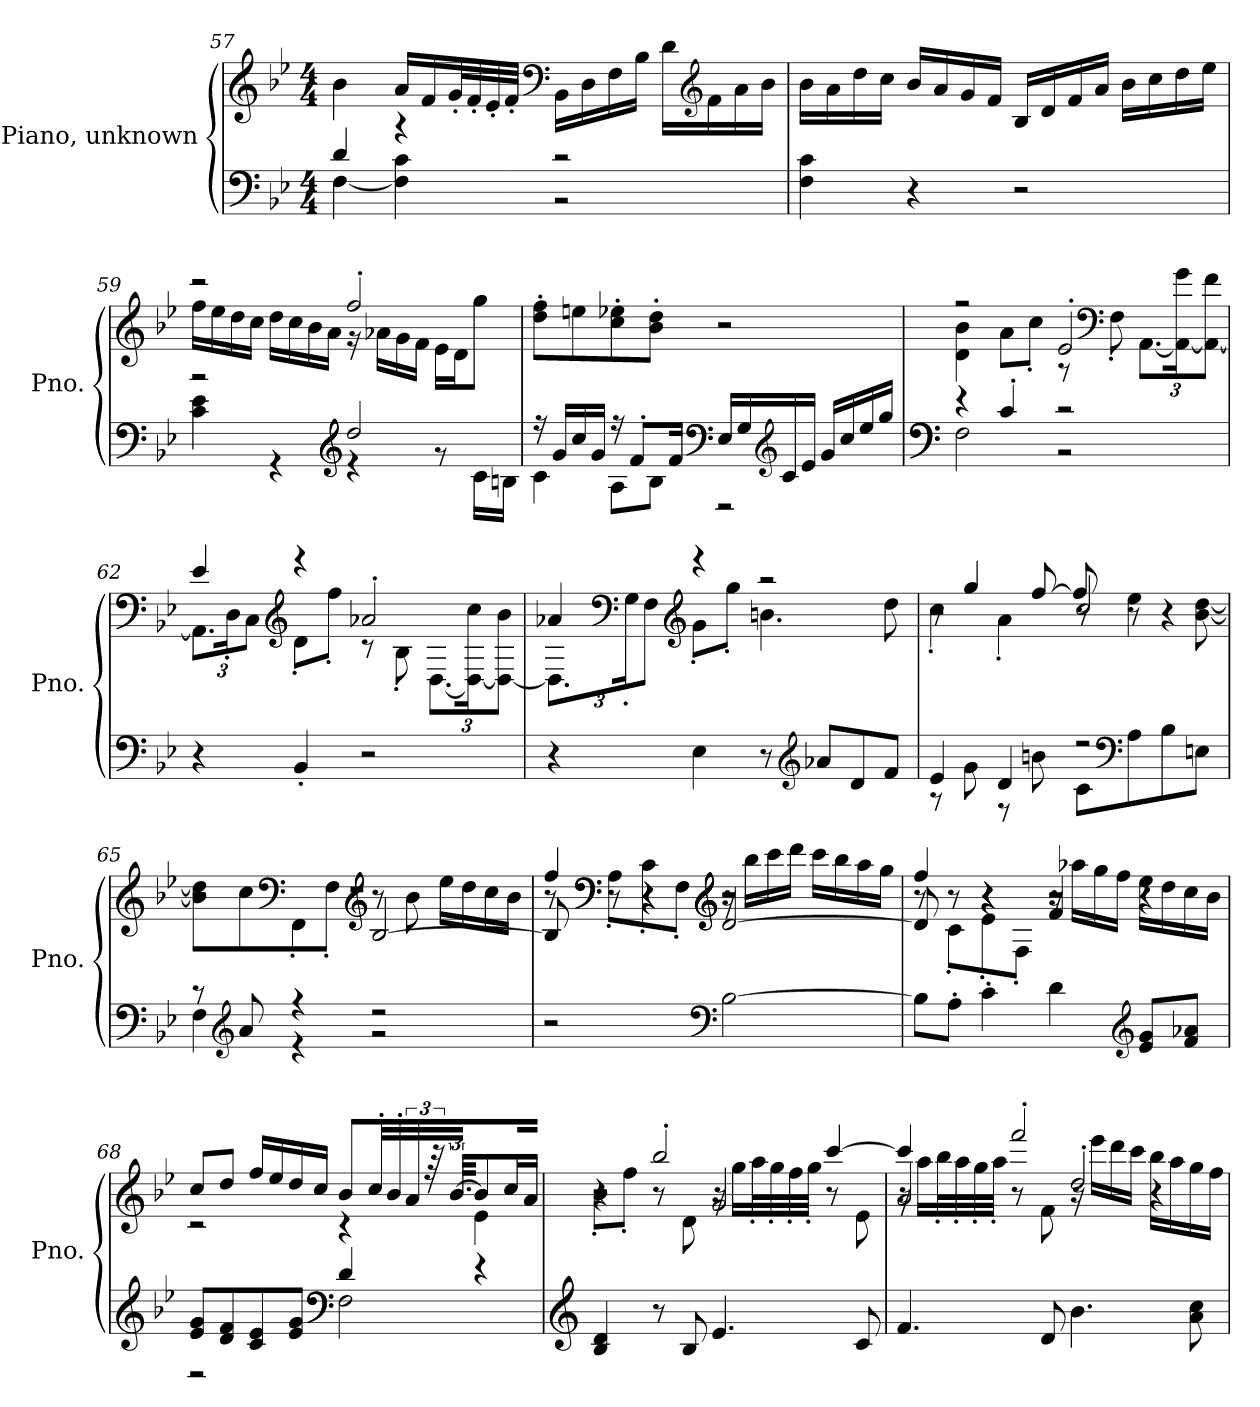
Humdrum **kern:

**kern	**kern
*part1	*part1
*staff2	*staff1
*I"Piano, unknown	*
*I'Pno.	*
!!LO:LB:g=z
*clefF4	*clefG2
*k[b-e-]	*k[b-e-]
*M4/4	*M4/4
=57	=57
*^	*
4d/	[4F\	4b-\
4r	4F\] 4c\	16a/LL
.	.	16f/
.	.	32g'/L
.	.	32f'/
.	.	32e-'/
.	.	32f'/JJJ
*	*	*clefF4
2r	2r	16BB-\LL
.	.	16D\
.	.	16F\
.	.	16B-\JJ
.	.	16d\LL
*	*	*clefG2
.	.	16f\
.	.	16a\
.	.	16b-\JJ
*v	*v	*
=58	=58
4F\ 4c\	16b-\LL
.	16a\
.	16dd\
.	16cc\JJ
4r	16b-/LL
.	16a/
.	16g/
.	16f/JJ
2r	16B-/LL
.	16d/
.	16f/
.	16a/JJ
.	16b-\LL
.	16cc\
.	16dd\
.	16ee-\JJ
!!LO:LB:g=z
=59	=59
*^	*^
2r	4c\ 4e-\	2r	16ff\LL
.	.	.	16ee-\
.	.	.	16dd\
.	.	.	16cc\JJ
.	4r	.	16dd\LL
.	.	.	16cc\
.	.	.	16b-\
.	.	.	16a\JJ
*clefG2	*	*	*
2dd/	4r	2ff'/	16r
.	.	.	16a-X\LL
.	.	.	16g\
.	.	.	16f\JJ
.	8r	.	16e-\LL
.	.	.	16d\J
.	16c\LL	.	8gg\J
.	16Bn\JJ	.	.
*	*	*v	*v
=60	=60	=60
16r	4c\	8dd\' 8ff\'L
16g/LL	.	.
16cc/	.	8een\
16g/JJ	.	.
16r	8A\L	8cc\' 8ee-X\'
8f'/L	.	.
.	8B-\J	8b-\' 8dd\'J
16f/Jk	.	.
*clefF4	*	*
16E-/LL	2r	2r
16G/	.	.
*clefG2	*	*
16c/	.	.
16e-/JJ	.	.
16g/LL	.	.
16cc/	.	.
16ee-/	.	.
16gg/JJ	.	.
!!LO:LB:g=z
=61	=61	=61
*clefF4	*	*
*	*	*^
4r	2F\	2r	4d\ 4b-\
4c'/	.	.	8a\L
.	.	.	8cc'\J
2r	2r	2e-'/	8r
*	*	*clefF4	*
.	.	.	8F'\
*	*	*	*Xbrackettup
.	.	.	[12.AA\L
.	.	.	24AA\_ 24g\K
.	.	.	12AA\_ 12f\J
*v	*v	*	*
=62	=62	=62
4r	4e-/	12.AA\L]
.	.	24D'\K
.	.	12C\J
*	*clefG2	*
4BB-'/	4r	8d'\L
.	.	8ff'\J
2r	2a-X'/	8r
.	.	8B-'\
.	.	[12.D\L
.	.	24D\_ 24cc\K
.	.	12D\_ 12b-\J
=63	=63	=63
4r	4a-X/	12.D\L]
*	*clefF4	*
.	.	24G'\K
.	.	12F\J
*	*clefG2	*
4E-\	4r	8g'\L
.	.	8gg'\J
8r	2r	4.bn\
*clefG2	*	*
8a-X/L	.	.
8d/	.	.
8f/J	.	8dd\
!!LO:LB:g=z
=64	=64	=64
*^	*	*^
4e-/	8r	2r	4cc'\	8r
.	8g\	.	.	4gg/
4d/	8r	.	4a'\	.
.	8bn\	.	.	[8ff/
2r	8c\L	2cc/	8r	8ff/]
*clefF4	*	*	*	*
.	8A\	.	4ee-\	8r
.	8B-\	.	.	4r
.	8En\J	.	[8b-\ [8dd\	.
=65	=65	=65	=65	=65
8r	4F\	1r	8b-\] 8dd\]L	2r
*clefG2	*	*	*	*
8a/	.	.	8cc\	.
*	*	*clefF4	*	*
4r	4r	.	8FF'\	.
.	.	.	8F'\J	.
*	*	*clefG2	*	*
2r	2r	.	8r	[2B-/
.	.	.	8b-\	.
.	.	.	16ee-\LL	.
.	.	.	16dd\	.
.	.	.	16cc\	.
.	.	.	16b-\JJ	.
*v	*v	*	*	*
!!LO:PB:g=z	!!	!!
=66	=66	=66	=66
2r	4ff/	8r	8B-/]
*	*clefF4	*	*
.	.	8A'\L	8r
.	4r	8c'\	4r
.	.	8F'\J	.
*clefF4	*clefG2	*	*
[2B-\	2r	16r	[2d/
.	.	16bb-\LL	.
.	.	16ccc\	.
.	.	16ddd\JJ	.
.	.	16ccc\LL	.
.	.	16bb-\	.
.	.	16aa\	.
.	.	16gg\JJ	.
=67	=67	=67	=67
8B-\L]	4ff/	8r	8d/]
8A'\J	.	8c'\L	8r
4c'\	4r	8e-'\	4r
.	.	8F'\J	.
4d\	2r	16r	4f/
.	.	16aa-X\LL	.
.	.	16gg\	.
.	.	16ff\JJ	.
*clefG2	*	*	*
8e-/ 8g/L	.	16ee-\LL	4r
.	.	16dd\	.
8f/ 8a-X/J	.	16cc\	.
.	.	16b-\JJ	.
*	*	*v	*v
!!LO:LB:g=z
=68	=68	=68
*^	*	*
8e-/ 8g/L	2r	8cc/L	2r
8d/ 8f/	.	8dd/J	.
8c/ 8e-/	.	16ff/LL	.
.	.	16ee-/	.
8e-/ 8g/J	.	16dd/	.
.	.	16cc/JJ	.
*clefF4	*	*	*
4d/	2F\	8b-/L	4r
.	.	32cc'/LL	.
.	.	32b-'/	.
*	*	*brackettup	*
.	.	48a/JJJ	.
.	.	96r	.
.	.	[48.b-/KKL	.
4r	.	8b-/]	4e-\
.	.	16cc/L	.
.	.	16a/JJ	.
*v	*v	*	*
*	*v	*v
=69	=69
*clefG2	*
*	*^
*	*	*^
4B-/ 4d/	4r	8b-'\L	2r
.	.	8ff'\J	.
8r	2bb-'/	8r	.
8B-/	.	8d\	.
4.e-/	.	16r	2g/
.	.	16gg\LL	.
.	.	32aa'\L	.
.	.	32gg'\	.
.	.	32ff'\	.
.	.	32gg'\JJJ	.
.	[4ccc/	8r	.
8c/	.	8e-\	.
!!LO:LB:g=z	!!	!!
=70	=70	=70	=70
4.f/	4ccc/]	16r	2a/
.	.	16aa\LL	.
.	.	32bb-'\L	.
.	.	32aa'\	.
.	.	32gg'\	.
.	.	32aa'\JJJ	.
.	2fff'/	8r	.
8d/	.	8f\	.
4.b-\	.	16r	2dd'/
.	.	16eee-\LL	.
.	.	16ddd\	.
.	.	16ccc\JJ	.
.	4r	16bb-\LL	.
.	.	16aa\	.
8a\ 8cc\	.	16gg\	.
.	.	16ff\JJ	.
*	*v	*v	*v
=	=
*-	*-
